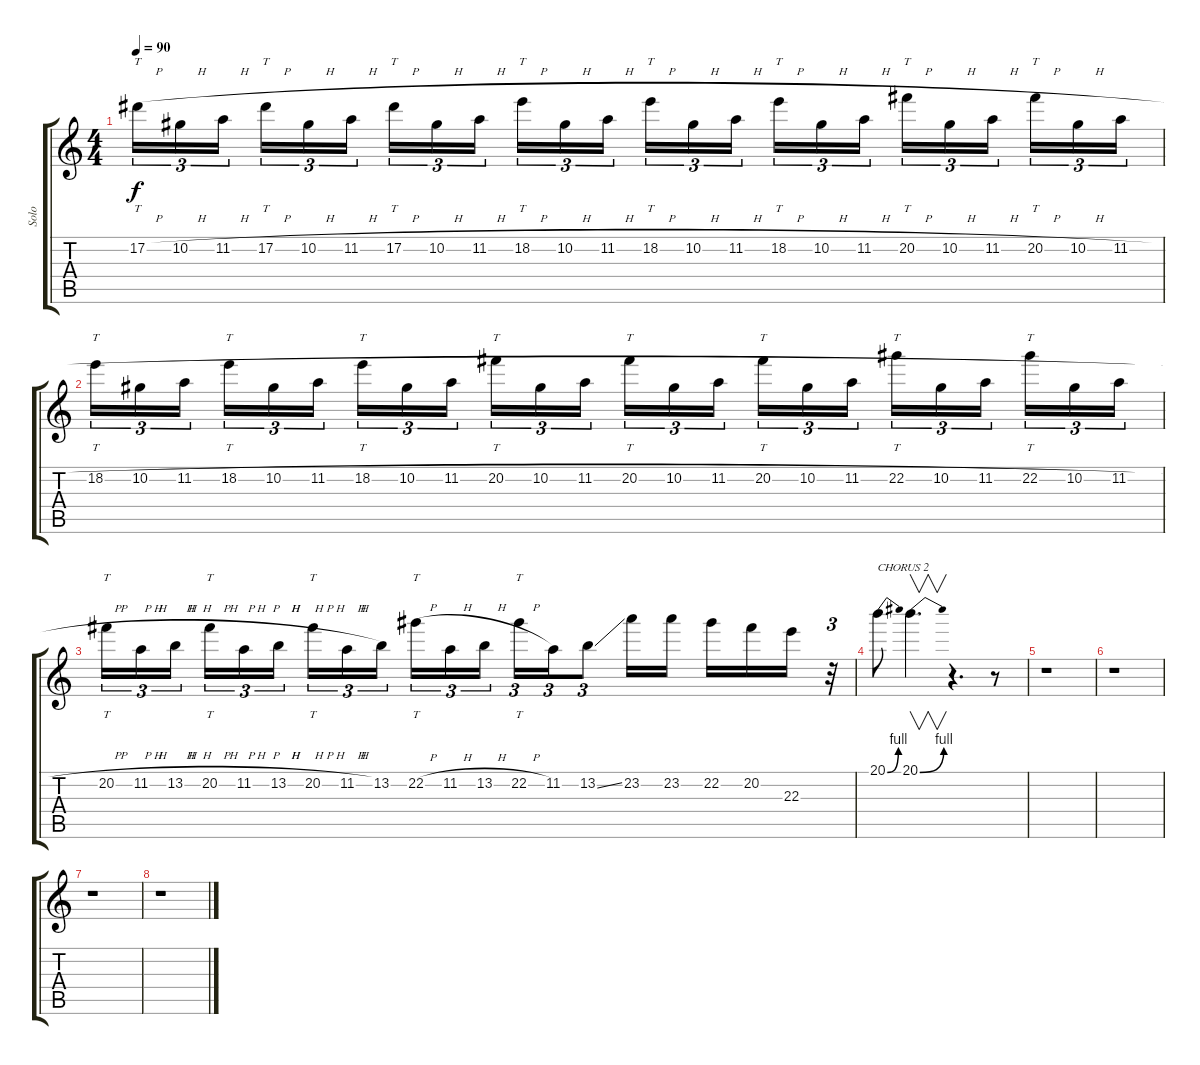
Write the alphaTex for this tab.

\track ("Solo" "Solo") {instrument distortionguitar}
\staff {score tabs}
\tuning (Eb4 Bb3 Gb3 Db3 Ab2 Db2) {hide}
\ts (4 4)
\tempo 90
\clef g2
\ks c
17.2{h}.16{tt tu (3 2) dy f} 10.2{h}.16{tu (3 2)} 11.2{h}.16{tu (3 2)} 17.2{h}.16{tt tu (3 2)} 10.2{h}.16{tu (3 2)} 11.2{h}.16{tu (3 2)} 17.2{h}.16{tt tu (3 2)} 10.2{h}.16{tu (3 2)} 11.2{h}.16{tu (3 2)} 18.2{h}.16{tt tu (3 2)} 10.2{h}.16{tu (3 2)} 11.2{h}.16{tu (3 2)} 18.2{h}.16{tt tu (3 2)} 10.2{h}.16{tu (3 2)} 11.2{h}.16{tu (3 2)} 18.2{h}.16{tt tu (3 2)} 10.2{h}.16{tu (3 2)} 11.2{h}.16{tu (3 2)} 20.2{h}.16{tt tu (3 2)} 10.2{h}.16{tu (3 2)} 11.2{h}.16{tu (3 2)} 20.2{h}.16{tt tu (3 2)} 10.2{h}.16{tu (3 2)} 11.2{h}.16{tu (3 2)} |
18.2{h}.16{tt tu (3 2)} 10.2{h}.16{tu (3 2)} 11.2{h}.16{tu (3 2)} 18.2{h}.16{tt tu (3 2)} 10.2{h}.16{tu (3 2)} 11.2{h}.16{tu (3 2)} 18.2{h}.16{tt tu (3 2)} 10.2{h}.16{tu (3 2)} 11.2{h}.16{tu (3 2)} 20.2{h}.16{tt tu (3 2)} 10.2{h}.16{tu (3 2)} 11.2{h}.16{tu (3 2)} 20.2{h}.16{tt tu (3 2)} 10.2{h}.16{tu (3 2)} 11.2{h}.16{tu (3 2)} 20.2{h}.16{tt tu (3 2)} 10.2{h}.16{tu (3 2)} 11.2{h}.16{tu (3 2)} 22.2{h}.16{tt tu (3 2)} 10.2{h}.16{tu (3 2)} 11.2{h}.16{tu (3 2)} 22.2{h}.16{tt tu (3 2)} 10.2{h}.16{tu (3 2)} 11.2{h}.16{tu (3 2)} |
20.2{h}.16{tt tu (3 2)} 11.2{h}.16{tu (3 2)} 13.2{h}.16{tu (3 2)} 20.2{h}.16{tt tu (3 2)} 11.2{h}.16{tu (3 2)} 13.2{h}.16{tu (3 2)} 20.2{h}.16{tt tu (3 2)} 11.2{h}.16{tu (3 2)} 13.2.16{tu (3 2)} 22.2{h}.16{tt tu (3 2)} 11.2{h}.16{tu (3 2)} 13.2{h}.16{tu (3 2)} 22.2{h}.16{tt tu (3 2)} 11.2.16{tu (3 2)} 13.2{ss}.8{tu (3 2)} 23.2.16 23.2.16 22.2.16 20.2.16 22.3.16 r.32{tu (3 2)} |
20.1{be (bend 0 0 60 4)}.8{txt "CHORUS 2"} 20.1{be (bend 0 0 60 4)}.4{v d} r.4{d} r.8 |
r.1 |
r.1 |
r.1 |
r.1
